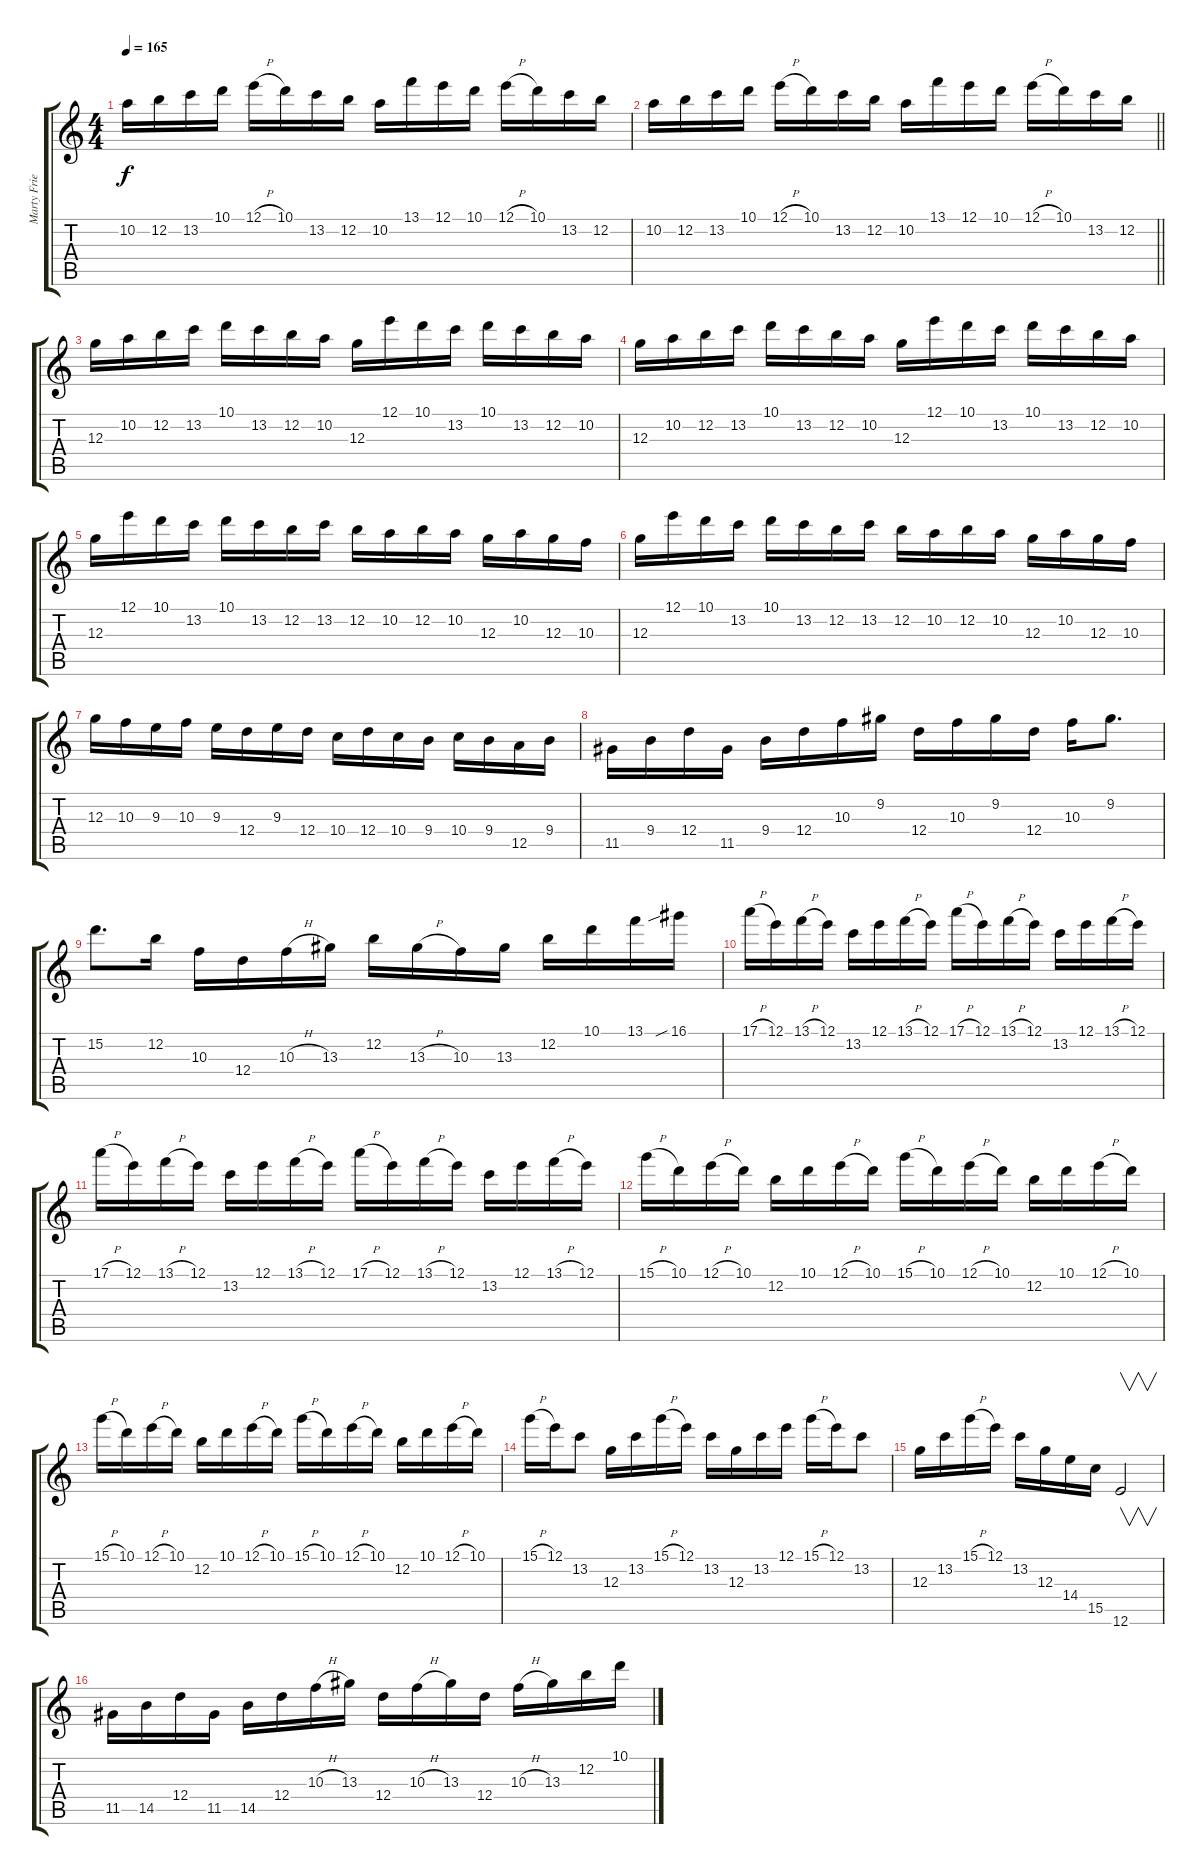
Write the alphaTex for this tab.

\track ("Marty Friedman" "Marty Frie") {instrument distortionguitar}
\staff {score tabs}
\tuning (E4 B3 G3 D3 A2 E2) {hide}
\ts (4 4)
\tempo 165
\clef g2
\ks c
10.2.16{dy f} 12.2.16 13.2.16 10.1.16 12.1{h}.16 10.1.16 13.2.16 12.2.16 10.2.16 13.1.16 12.1.16 10.1.16 12.1{h}.16 10.1.16 13.2.16 12.2.16 |
\barLineRight lightlight
10.2.16 12.2.16 13.2.16 10.1.16 12.1{h}.16 10.1.16 13.2.16 12.2.16 10.2.16 13.1.16 12.1.16 10.1.16 12.1{h}.16 10.1.16 13.2.16 12.2.16 |
12.3.16 10.2.16 12.2.16 13.2.16 10.1.16 13.2.16 12.2.16 10.2.16 12.3.16 12.1.16 10.1.16 13.2.16 10.1.16 13.2.16 12.2.16 10.2.16 |
12.3.16 10.2.16 12.2.16 13.2.16 10.1.16 13.2.16 12.2.16 10.2.16 12.3.16 12.1.16 10.1.16 13.2.16 10.1.16 13.2.16 12.2.16 10.2.16 |
12.3.16 12.1.16 10.1.16 13.2.16 10.1.16 13.2.16 12.2.16 13.2.16 12.2.16 10.2.16 12.2.16 10.2.16 12.3.16 10.2.16 12.3.16 10.3.16 |
12.3.16 12.1.16 10.1.16 13.2.16 10.1.16 13.2.16 12.2.16 13.2.16 12.2.16 10.2.16 12.2.16 10.2.16 12.3.16 10.2.16 12.3.16 10.3.16 |
12.3.16 10.3.16 9.3.16 10.3.16 9.3.16 12.4.16 9.3.16 12.4.16 10.4.16 12.4.16 10.4.16 9.4.16 10.4.16 9.4.16 12.5.16 9.4.16 |
11.5.16 9.4.16 12.4.16 11.5.16 9.4.16 12.4.16 10.3.16 9.2.16 12.4.16 10.3.16 9.2.16 12.4.16 10.3.16 9.2.8{d} |
15.2.8{d} 12.2.16 10.3.16 12.4.16 10.3{h}.16 13.3.16 12.2.16 13.3{h}.16 10.3.16 13.3.16 12.2.16 10.1.16 13.1.16 16.1{sib}.16 |
17.1{h}.16 12.1.16 13.1{h}.16 12.1.16 13.2.16 12.1.16 13.1{h}.16 12.1.16 17.1{h}.16 12.1.16 13.1{h}.16 12.1.16 13.2.16 12.1.16 13.1{h}.16 12.1.16 |
17.1{h}.16 12.1.16 13.1{h}.16 12.1.16 13.2.16 12.1.16 13.1{h}.16 12.1.16 17.1{h}.16 12.1.16 13.1{h}.16 12.1.16 13.2.16 12.1.16 13.1{h}.16 12.1.16 |
15.1{h}.16 10.1.16 12.1{h}.16 10.1.16 12.2.16 10.1.16 12.1{h}.16 10.1.16 15.1{h}.16 10.1.16 12.1{h}.16 10.1.16 12.2.16 10.1.16 12.1{h}.16 10.1.16 |
15.1{h}.16 10.1.16 12.1{h}.16 10.1.16 12.2.16 10.1.16 12.1{h}.16 10.1.16 15.1{h}.16 10.1.16 12.1{h}.16 10.1.16 12.2.16 10.1.16 12.1{h}.16 10.1.16 |
15.1{h}.16 12.1.16 13.2.8 12.3.16 13.2.16 15.1{h}.16 12.1.16 13.2.16 12.3.16 13.2.16 12.1.16 15.1{h}.16 12.1.16 13.2.8 |
12.3.16 13.2.16 15.1{h}.16 12.1.16 13.2.16 12.3.16 14.4.16 15.5.16 12.6.2{v} |
11.5.16 14.5.16 12.4.16 11.5.16 14.5.16 12.4.16 10.3{h}.16 13.3.16 12.4.16 10.3{h}.16 13.3.16 12.4.16 10.3{h}.16 13.3.16 12.2.16 10.1.16
